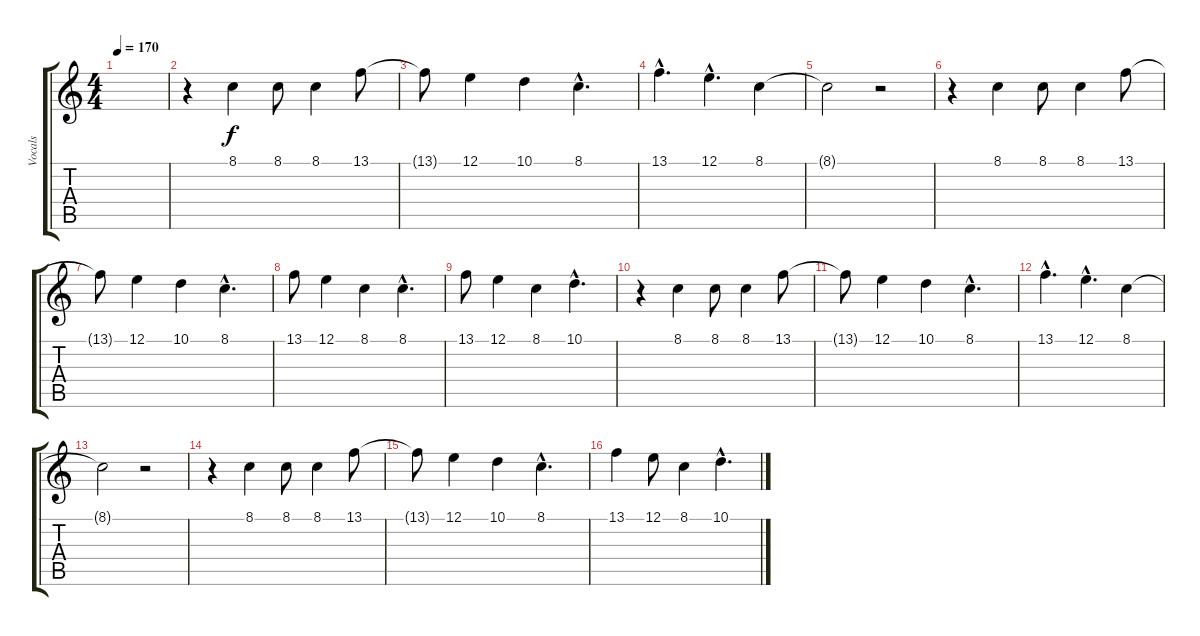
\track ("Vocals" "Vocals") {instrument oboe}
\staff {score tabs}
\tuning (E4 B3 G3 D3 A2 E2) {hide}
\ts (4 4)
\tempo 170
\clef g2
\ks c
|
r.4 8.1.4 8.1.8 8.1.4 13.1.8 |
13.1{t}.8 12.1.4 10.1.4 8.1{hac}.4{d} |
13.1{hac}.4{d} 12.1{hac}.4{d} 8.1.4 |
8.1{t}.2 r.2 |
r.4 8.1.4 8.1.8 8.1.4 13.1.8 |
13.1{t}.8 12.1.4 10.1.4 8.1{hac}.4{d} |
13.1.8 12.1.4 8.1.4 8.1{hac}.4{d} |
13.1.8 12.1.4 8.1.4 10.1{hac}.4{d} |
r.4 8.1.4 8.1.8 8.1.4 13.1.8 |
13.1{t}.8 12.1.4 10.1.4 8.1{hac}.4{d} |
13.1{hac}.4{d} 12.1{hac}.4{d} 8.1.4 |
8.1{t}.2 r.2 |
r.4 8.1.4 8.1.8 8.1.4 13.1.8 |
13.1{t}.8 12.1.4 10.1.4 8.1{hac}.4{d} |
13.1.4 12.1.8 8.1.4 10.1{hac}.4{d}
